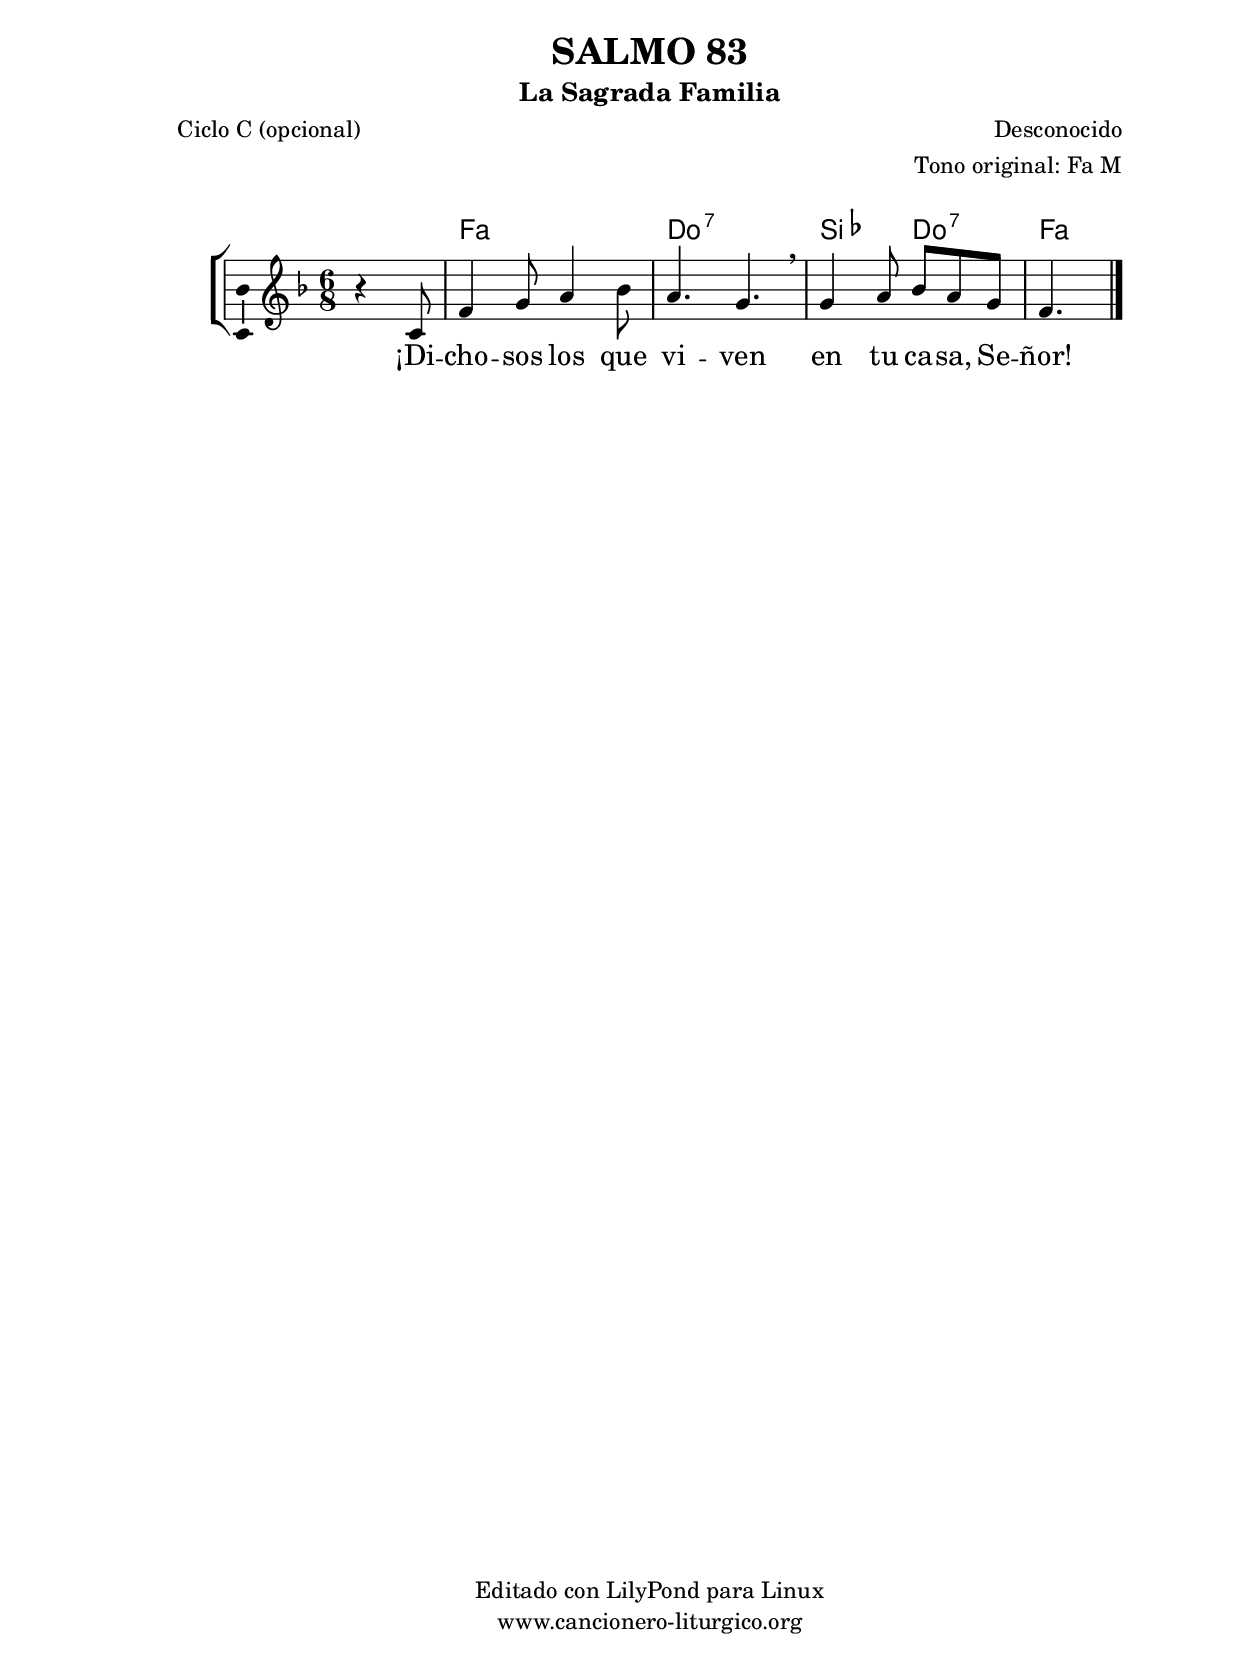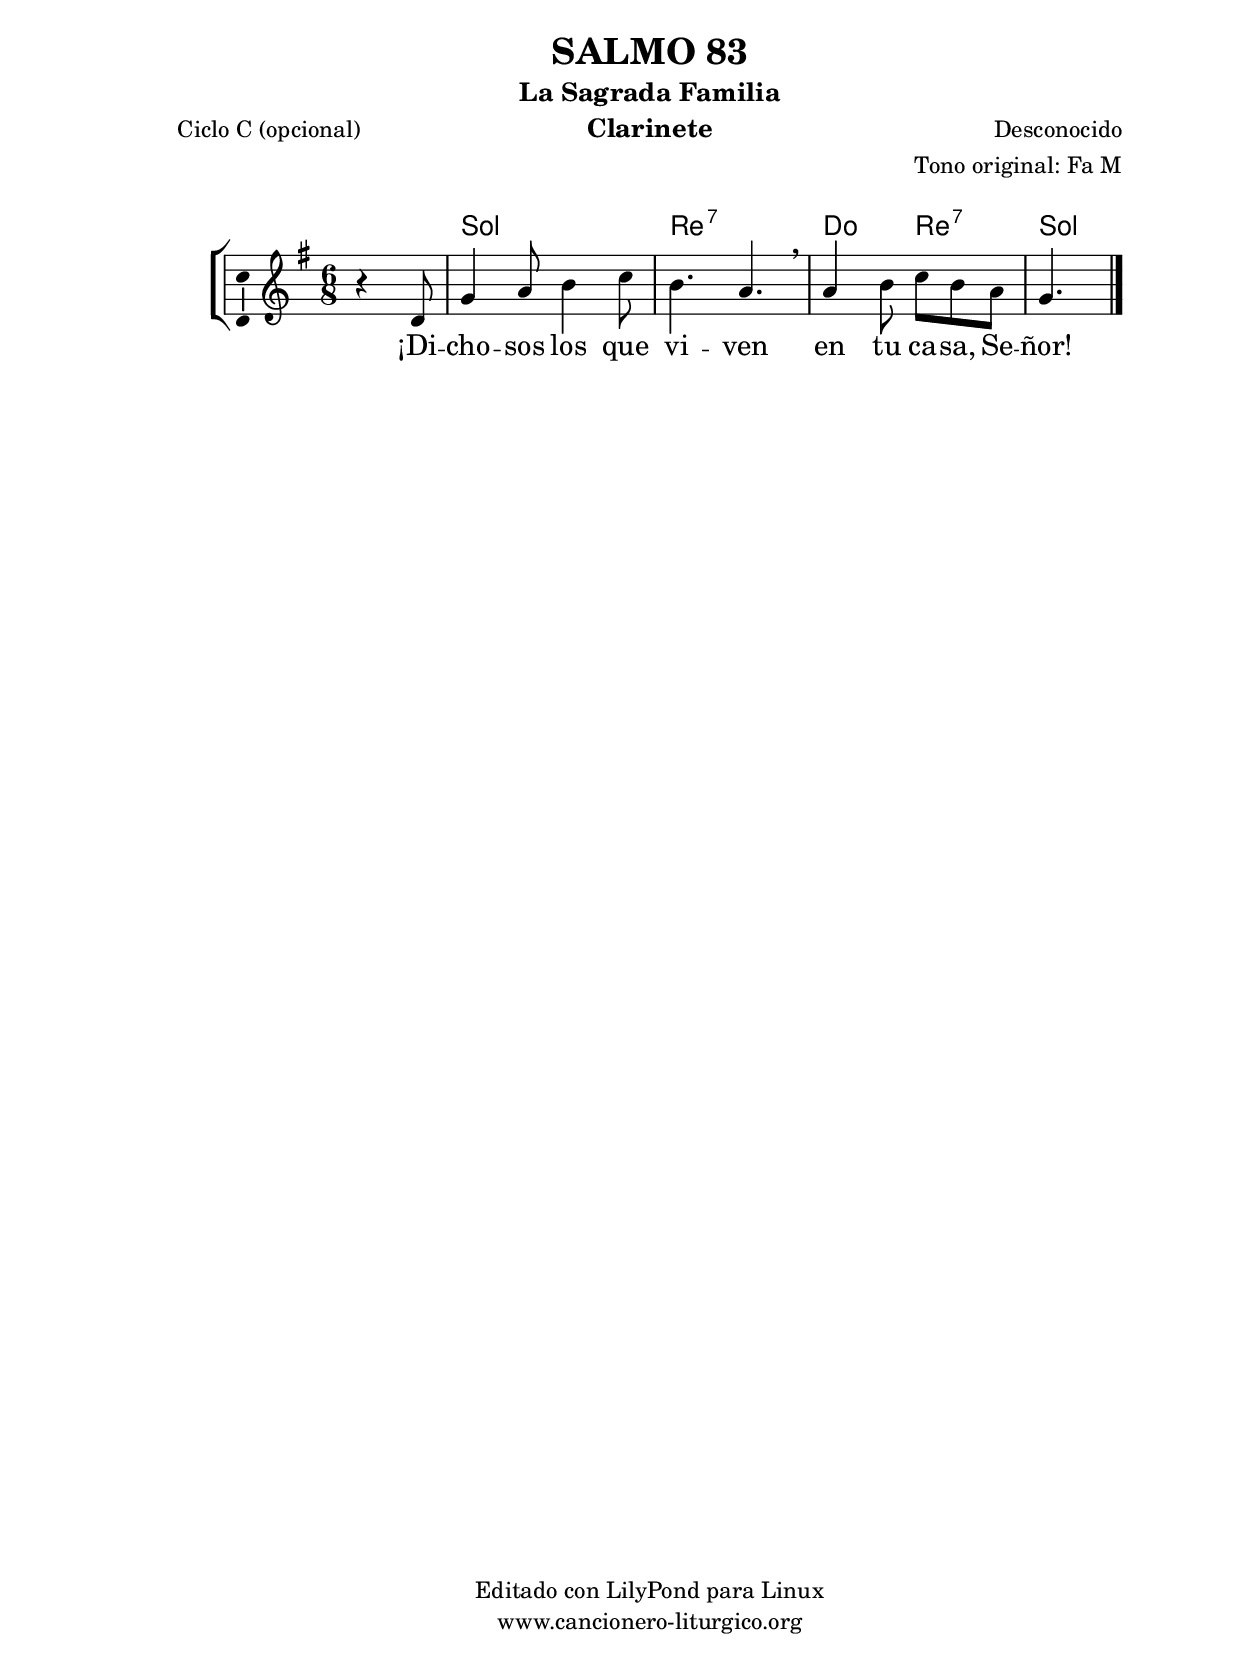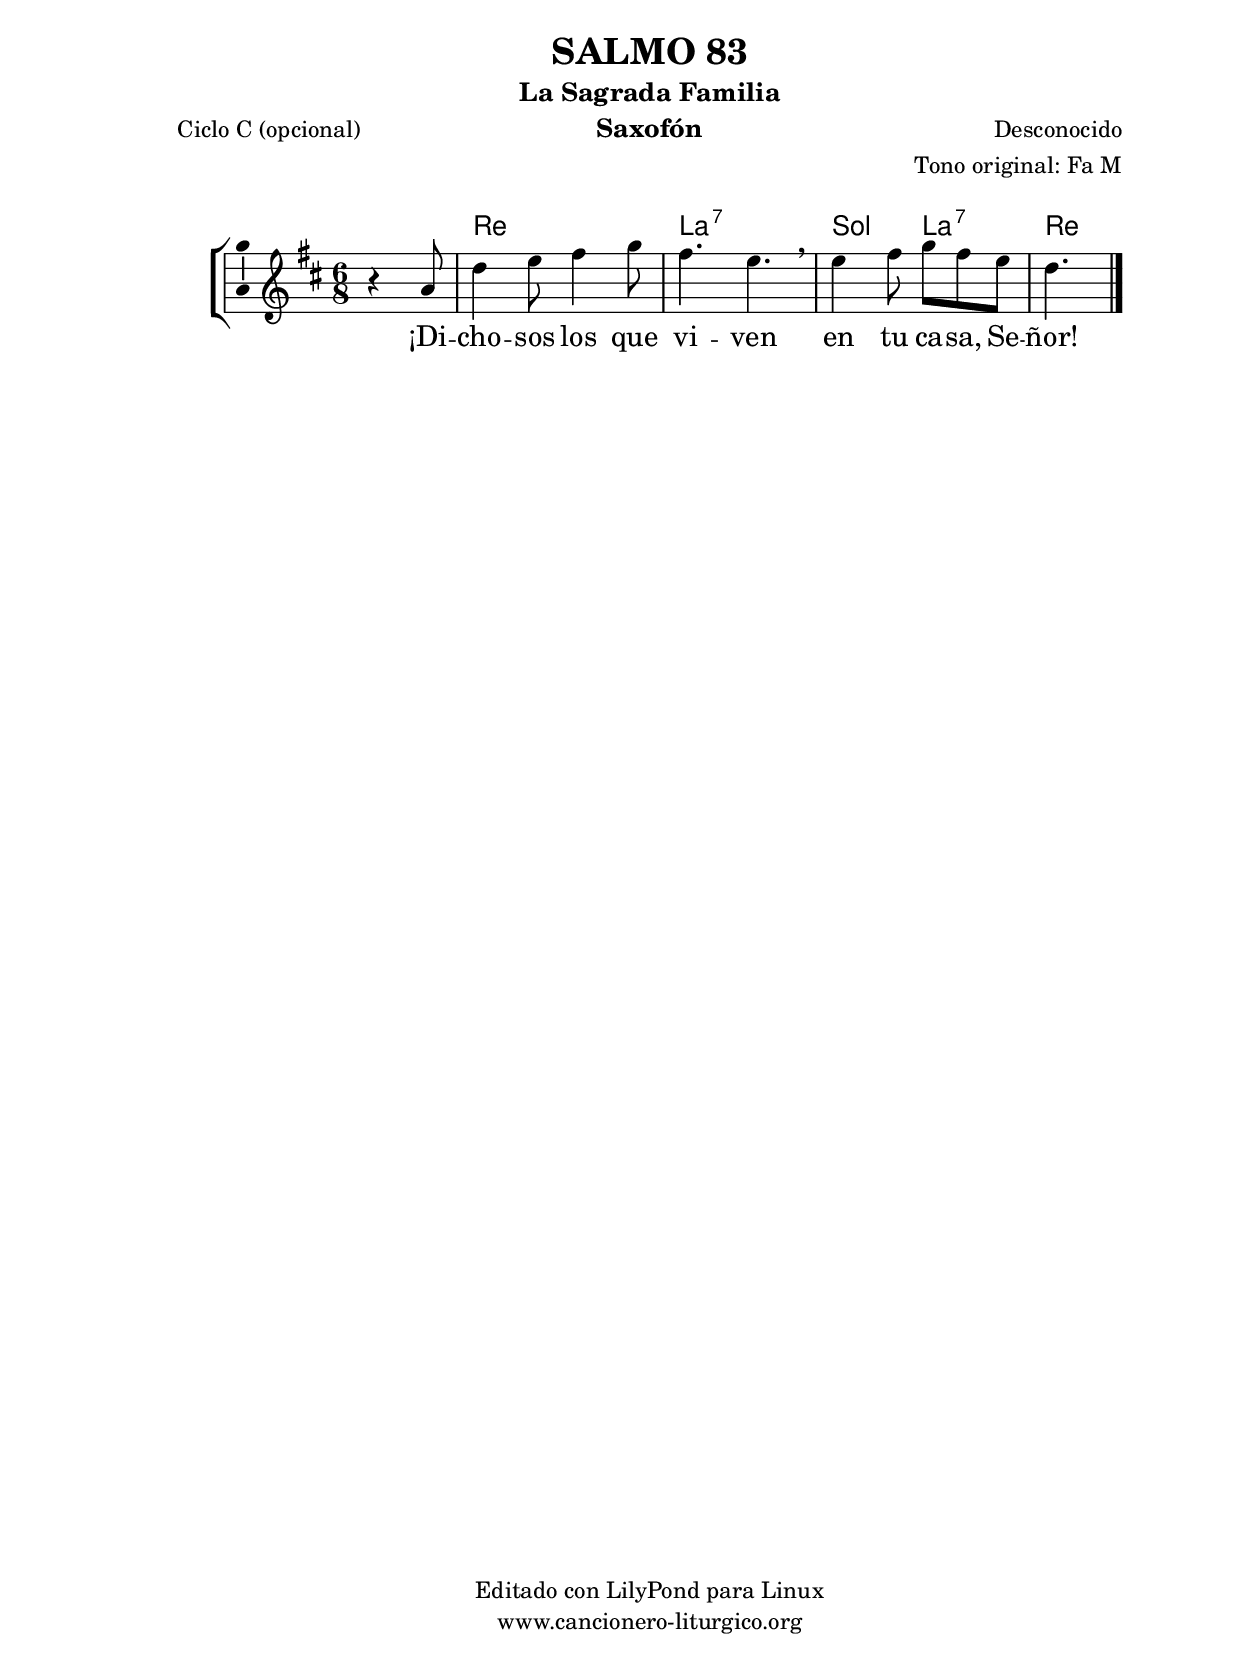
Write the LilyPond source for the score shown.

%
%para convertir .midi en .wav:
%timidity filename.midi -Ow -o finename.wav
%
%
%Para convertir de .wav a .mp3:
%lame -h -m j filename.wav
%
%
%para escuchar el midi:
%timidity nombrefichero.midi
%


%versión de lilypond para la que se ha escrito esta partitura:
\version "2.16.0"

	%Tamaño papel
	#(set-default-paper-size "a4")
	%Tamaño partitura
	#(set-global-staff-size 20)
	%No responde al pulsar sobre una nota
	#(ly:set-option 'point-and-click #f)

%parámetros del encabezamiento:
\header {
	title = "SALMO 83"
	subtitle = "La Sagrada Familia"
	composer = "Desconocido"
	poet = "Ciclo C (opcional)"
	meter = ""
	arranger = "Tono original: Fa M"
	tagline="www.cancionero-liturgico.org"
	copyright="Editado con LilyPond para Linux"
	}

%parámetros asociados al papel:
\paper  {
	oddHeaderMarkup = \markup {\fill-line { \on-the-fly #not-first-page \fromproperty #'header:title \on-the-fly #not-first-page \fromproperty #'header:composer }}
	evenHeaderMarkup = \markup {\fill-line { \fromproperty #'header:composer \fromproperty #'header:title }}
	#(set-paper-size "a4")
	print-page-number = ##f
	first-page-number = 1
	print-first-page-number = ##f
%	head-separation = 3.0 \cm
	top-margin = 2.0 \cm
	bottom-margin = 0.5\cm
%%%	bottom-margin = -1.0\cm
	left-margin = 3.0 \cm
	line-width = 16.0 \cm 
	indent = 8\mm
	interscoreline = 2.\mm
	between-system-space = 15\mm
%	para que las partituras no llenen la hoja:
	ragged-bottom = ##t
%	idem para la última hoja:
	ragged-last-bottom = ##f
%	para que las partituras llenen el ancho del papel:
	ragged-last = ##f
	after-title-space = 2.5 \cm
%page-count=1
%system-count=8

	%Flexible Vertical Spacing
%	markup-markup-spacing =
%	#'((basic-distance . 15) (minimum-distance . 15) (padding . 3))
	markup-system-spacing =
	#'((basic-distance . 15) (minimum-distance . 15) (padding . 3))
	system-system-spacing =
	#'((basic-distance . 15) (minimum-distance . 15) (padding . 3))
	score-system-spacing =
	#'((basic-distance . 15) (minimum-distance . 15) (padding . 5))
%	top-system-spacing = % header
%	#'((basic-distance . 8) (minimum-distance . 0) (padding . 3))
%	top-markup-spacing =
%	#'((basic-distance . 20) (minimum-distance . 20) (padding . 3))
	last-bottom-spacing = % footer
	#'((basic-distance . 5) (minimum-distance . 5) (padding . 3))
%	score-markup-spacing =
%	#'((basic-distance . 16) (minimum-distance . 13) (padding . 3))

	}


%parámetros que afectan a toda la partitura:
global =  {
	%clave de sol (G):
	\clef G
	%armadura:
%	\transpose ees f
	\key f \major
	\tempo 4.=80
	\set Score.tempoHideNote = ##t
	}


acordes = {
	\italianChords
	\chordmode {
%	\transpose ees f
{

s4.
f2. c:7 bes4. c:7 f4.

	}
	}
}

melodia = 
%	\transpose ees f
{
	\relative c'{

\time 6/8
\partial4.
r4 c8
f4 g8 a4 bes8
a4. g \breathe
g4 a8 bes a g
f4. %s4 s8

	\bar "|."
	}
	}


texto = \lyricmode {
¡Di -- cho -- sos los que vi -- ven en tu ca -- sa, Se -- ñor!
	}


acordesStaff = \context ChordNames = acordesStaff <<
	\set chordChanges = ##t
	\acordes
	>>


vozStaff = \context Voice = vozStaff
\with {\consists "Ambitus_engraver"}
<<
%	\set Staff.instrumentName = ""
%	\set Staff.shortInstrumentName = ""
%	\set Staff.midiInstrument = #"clarinet"
%	\set Staff.midiInstrument = #"cello"
%	\set Staff.midiInstrument = #"flute"
	\set Staff.midiInstrument = #"electric guitar (jazz)"
%	\set Staff.midiInstrument = #"english horn"
%	\set Staff.midiInstrument = #"violin"
%	\set Staff.midiInstrument = #"glockenspiel"
	\set Staff.midiMinimumVolume = #0.7
	\set Staff.midiMaximumVolume = #0.9
	\global
	\melodia
	>>


textoStaff = \context Lyrics = textoStaff <<
	\lyricsto vozStaff \texto
	>>

\book {
	\score {
		\context ChoirStaff {
			\override StaffGroup.SystemStartBracket #'collapse-height = #1
			\override Score.SystemStartBar #'collapse-height = #1
			<<
			\acordesStaff
			\vozStaff
			\textoStaff
			>>
			}
		\layout {
	    		\context {
				\Lyrics
				\override LyricText #'font-size = #2
				}
	   		 \context {
				\Score
				%fontSize = #3
				\override StaffSymbol #'staff-space = #(magstep +3)
				%\override Beam #'thickness = #0.55
				%\override SpacingSpanner #'spacing-increment = #1.0
				%\override Slur #'height-limit = #1.5
				}
			}
		}
	\score {
		\unfoldRepeats
		\context ChoirStaff {
			<<
			\acordesStaff
			\vozStaff
			>>
			}
		\midi {
	  		\context {
	  			\Score
				tempoWholesPerMinute = #(ly:make-moment 70 4)
				}
			}
		}
	}

%Partitura para clarinete
#(define output-suffix "C")
\book {
	\header{
		instrument = "Clarinete"
		}
	\score {
		\context ChoirStaff {
			\override StaffGroup.SystemStartBracket #'collapse-height = #1
			\override Score.SystemStartBar #'collapse-height = #1
\transpose c d
			<<
			\acordesStaff
			\vozStaff
			\textoStaff
			>>
			}
		\layout {
	    		\context {
				\Lyrics
				\override LyricText #'font-size = #2
				}
	   		 \context {
				\Score
				%fontSize = #3
				\override StaffSymbol #'staff-space = #(magstep +3)
				%\override Beam #'thickness = #0.55
				%\override SpacingSpanner #'spacing-increment = #1.0
				%\override Slur #'height-limit = #1.5
				}
			}
		}
	}

%Partitura para saxofón
#(define output-suffix "S")
\book {
	\header{
		instrument = "Saxofón"
		}
	\score {
		\context ChoirStaff {
			\override StaffGroup.SystemStartBracket #'collapse-height = #1
			\override Score.SystemStartBar #'collapse-height = #1
\transpose c a
			<<
			\acordesStaff
			\vozStaff
			\textoStaff
			>>
			}
		\layout {
	    		\context {
				\Lyrics
				\override LyricText #'font-size = #2
				}
	   		 \context {
				\Score
				%fontSize = #3
				\override StaffSymbol #'staff-space = #(magstep +3)
				%\override Beam #'thickness = #0.55
				%\override SpacingSpanner #'spacing-increment = #1.0
				%\override Slur #'height-limit = #1.5
				}
			}
		}
	}

